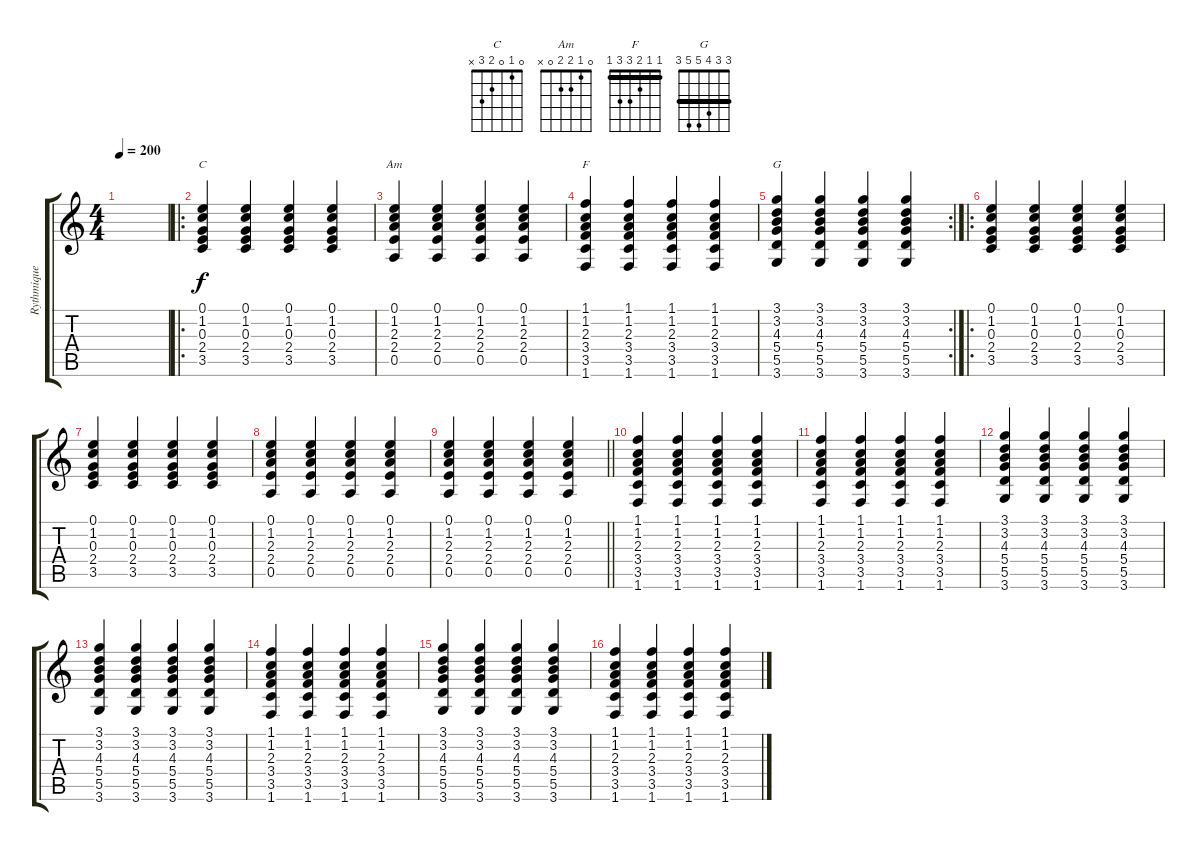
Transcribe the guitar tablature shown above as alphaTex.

\track ("Rythmique" "Rythmique") {instrument acousticguitarnylon}
\staff {score tabs}
\tuning (E4 B3 G3 D3 A2 E2) {hide}
\chord ("C" 0 1 0 2 3 x)
\chord ("Am" 0 1 2 2 0 x)
\chord ("F" 1 1 2 3 3 1) {barre 1}
\chord ("G" 3 3 4 5 5 3) {barre 3}
\ts (4 4)
\tempo 200
\clef g2
\ks c
|
\ro
(0.1 1.2 0.3 2.4 3.5).4{ch "C"} (0.1 1.2 0.3 2.4 3.5).4 (0.1 1.2 0.3 2.4 3.5).4 (0.1 1.2 0.3 2.4 3.5).4 |
(0.1 1.2 2.3 2.4 0.5).4{ch "Am"} (0.1 1.2 2.3 2.4 0.5).4 (0.1 1.2 2.3 2.4 0.5).4 (0.1 1.2 2.3 2.4 0.5).4 |
(1.1 1.2 2.3 3.4 3.5 1.6).4{ch "F"} (1.1 1.2 2.3 3.4 3.5 1.6).4 (1.1 1.2 2.3 3.4 3.5 1.6).4 (1.1 1.2 2.3 3.4 3.5 1.6).4 |
\rc 2
(3.1 3.2 4.3 5.4 5.5 3.6).4{ch "G"} (3.1 3.2 4.3 5.4 5.5 3.6).4 (3.1 3.2 4.3 5.4 5.5 3.6).4 (3.1 3.2 4.3 5.4 5.5 3.6).4 |
\ro
(0.1 1.2 0.3 2.4 3.5).4 (0.1 1.2 0.3 2.4 3.5).4 (0.1 1.2 0.3 2.4 3.5).4 (0.1 1.2 0.3 2.4 3.5).4 |
(0.1 1.2 0.3 2.4 3.5).4 (0.1 1.2 0.3 2.4 3.5).4 (0.1 1.2 0.3 2.4 3.5).4 (0.1 1.2 0.3 2.4 3.5).4 |
(0.1 1.2 2.3 2.4 0.5).4 (0.1 1.2 2.3 2.4 0.5).4 (0.1 1.2 2.3 2.4 0.5).4 (0.1 1.2 2.3 2.4 0.5).4 |
\barLineRight lightlight
(0.1 1.2 2.3 2.4 0.5).4 (0.1 1.2 2.3 2.4 0.5).4 (0.1 1.2 2.3 2.4 0.5).4 (0.1 1.2 2.3 2.4 0.5).4 |
(1.1 1.2 2.3 3.4 3.5 1.6).4 (1.1 1.2 2.3 3.4 3.5 1.6).4 (1.1 1.2 2.3 3.4 3.5 1.6).4 (1.1 1.2 2.3 3.4 3.5 1.6).4 |
(1.1 1.2 2.3 3.4 3.5 1.6).4 (1.1 1.2 2.3 3.4 3.5 1.6).4 (1.1 1.2 2.3 3.4 3.5 1.6).4 (1.1 1.2 2.3 3.4 3.5 1.6).4 |
(3.1 3.2 4.3 5.4 5.5 3.6).4 (3.1 3.2 4.3 5.4 5.5 3.6).4 (3.1 3.2 4.3 5.4 5.5 3.6).4 (3.1 3.2 4.3 5.4 5.5 3.6).4 |
(3.1 3.2 4.3 5.4 5.5 3.6).4 (3.1 3.2 4.3 5.4 5.5 3.6).4 (3.1 3.2 4.3 5.4 5.5 3.6).4 (3.1 3.2 4.3 5.4 5.5 3.6).4 |
(1.1 1.2 2.3 3.4 3.5 1.6).4 (1.1 1.2 2.3 3.4 3.5 1.6).4 (1.1 1.2 2.3 3.4 3.5 1.6).4 (1.1 1.2 2.3 3.4 3.5 1.6).4 |
(3.1 3.2 4.3 5.4 5.5 3.6).4 (3.1 3.2 4.3 5.4 5.5 3.6).4 (3.1 3.2 4.3 5.4 5.5 3.6).4 (3.1 3.2 4.3 5.4 5.5 3.6).4 |
(1.1 1.2 2.3 3.4 3.5 1.6).4 (1.1 1.2 2.3 3.4 3.5 1.6).4 (1.1 1.2 2.3 3.4 3.5 1.6).4 (1.1 1.2 2.3 3.4 3.5 1.6).4
